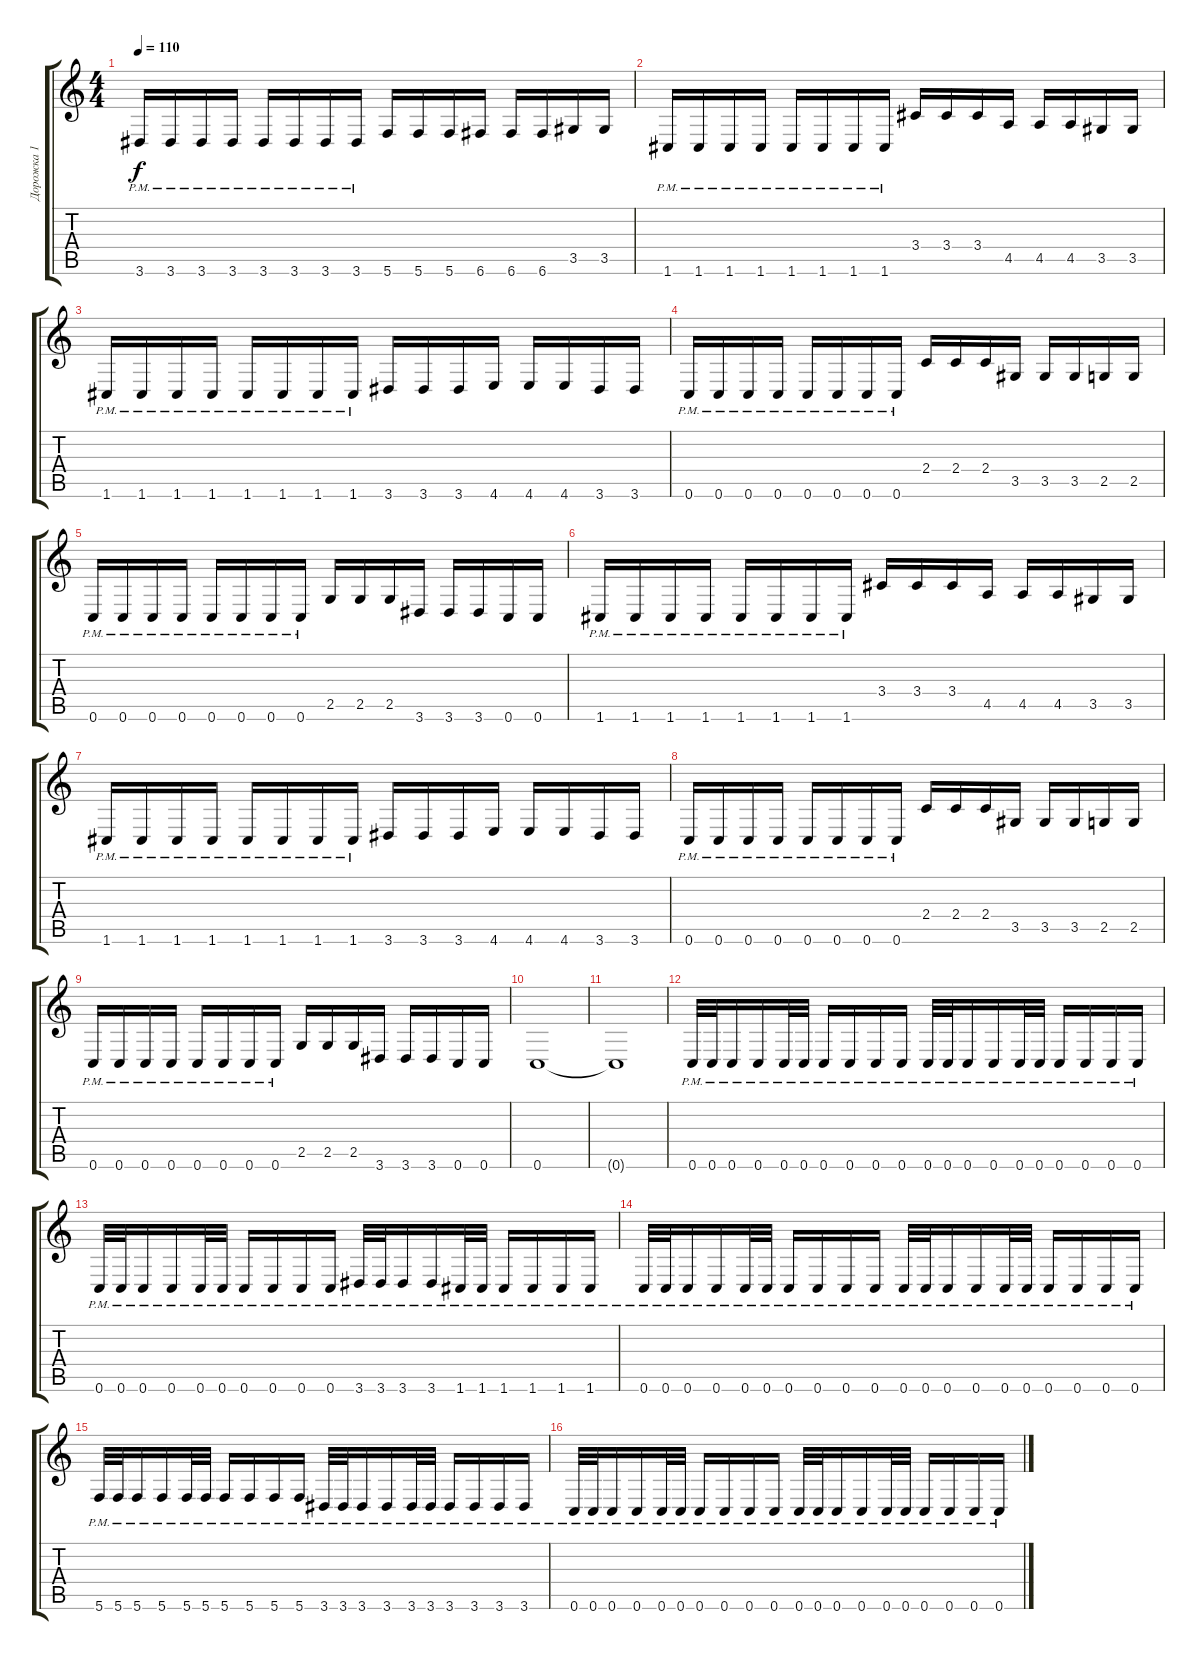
\track ("Дорожка 1" "Дорожка 1") {instrument distortionguitar}
\staff {score tabs}
\tuning (C4 G3 Eb3 Bb2 F2 C2) {hide}
\ts (4 4)
\tempo 110
\clef g2
\ks c
3.6{pm}.16{dy f} 3.6{pm}.16 3.6{pm}.16 3.6{pm}.16 3.6{pm}.16 3.6{pm}.16 3.6{pm}.16 3.6{pm}.16 5.6.16 5.6.16 5.6.16 6.6.16 6.6.16 6.6.16 3.5.16 3.5.16 |
1.6{pm}.16 1.6{pm}.16 1.6{pm}.16 1.6{pm}.16 1.6{pm}.16 1.6{pm}.16 1.6{pm}.16 1.6{pm}.16 3.4.16 3.4.16 3.4.16 4.5.16 4.5.16 4.5.16 3.5.16 3.5.16 |
1.6{pm}.16 1.6{pm}.16 1.6{pm}.16 1.6{pm}.16 1.6{pm}.16 1.6{pm}.16 1.6{pm}.16 1.6{pm}.16 3.6.16 3.6.16 3.6.16 4.6.16 4.6.16 4.6.16 3.6.16 3.6.16 |
0.6{pm}.16 0.6{pm}.16 0.6{pm}.16 0.6{pm}.16 0.6{pm}.16 0.6{pm}.16 0.6{pm}.16 0.6{pm}.16 2.4.16 2.4.16 2.4.16 3.5.16 3.5.16 3.5.16 2.5.16 2.5.16 |
0.6{pm}.16 0.6{pm}.16 0.6{pm}.16 0.6{pm}.16 0.6{pm}.16 0.6{pm}.16 0.6{pm}.16 0.6{pm}.16 2.5.16 2.5.16 2.5.16 3.6.16 3.6.16 3.6.16 0.6.16 0.6.16 |
1.6{pm}.16 1.6{pm}.16 1.6{pm}.16 1.6{pm}.16 1.6{pm}.16 1.6{pm}.16 1.6{pm}.16 1.6{pm}.16 3.4.16 3.4.16 3.4.16 4.5.16 4.5.16 4.5.16 3.5.16 3.5.16 |
1.6{pm}.16 1.6{pm}.16 1.6{pm}.16 1.6{pm}.16 1.6{pm}.16 1.6{pm}.16 1.6{pm}.16 1.6{pm}.16 3.6.16 3.6.16 3.6.16 4.6.16 4.6.16 4.6.16 3.6.16 3.6.16 |
0.6{pm}.16 0.6{pm}.16 0.6{pm}.16 0.6{pm}.16 0.6{pm}.16 0.6{pm}.16 0.6{pm}.16 0.6{pm}.16 2.4.16 2.4.16 2.4.16 3.5.16 3.5.16 3.5.16 2.5.16 2.5.16 |
0.6{pm}.16 0.6{pm}.16 0.6{pm}.16 0.6{pm}.16 0.6{pm}.16 0.6{pm}.16 0.6{pm}.16 0.6{pm}.16 2.5.16 2.5.16 2.5.16 3.6.16 3.6.16 3.6.16 0.6.16 0.6.16 |
0.6.1 |
0.6{t}.1 |
0.6{pm}.32 0.6{pm}.32 0.6{pm}.16 0.6{pm}.16 0.6{pm}.32 0.6{pm}.32 0.6{pm}.16 0.6{pm}.16 0.6{pm}.16 0.6{pm}.16 0.6{pm}.32 0.6{pm}.32 0.6{pm}.16 0.6{pm}.16 0.6{pm}.32 0.6{pm}.32 0.6{pm}.16 0.6{pm}.16 0.6{pm}.16 0.6{pm}.16 |
0.6{pm}.32 0.6{pm}.32 0.6{pm}.16 0.6{pm}.16 0.6{pm}.32 0.6{pm}.32 0.6{pm}.16 0.6{pm}.16 0.6{pm}.16 0.6{pm}.16 3.6{pm}.32 3.6{pm}.32 3.6{pm}.16 3.6{pm}.16 1.6{pm}.32 1.6{pm}.32 1.6{pm}.16 1.6{pm}.16 1.6{pm}.16 1.6{pm}.16 |
0.6{pm}.32 0.6{pm}.32 0.6{pm}.16 0.6{pm}.16 0.6{pm}.32 0.6{pm}.32 0.6{pm}.16 0.6{pm}.16 0.6{pm}.16 0.6{pm}.16 0.6{pm}.32 0.6{pm}.32 0.6{pm}.16 0.6{pm}.16 0.6{pm}.32 0.6{pm}.32 0.6{pm}.16 0.6{pm}.16 0.6{pm}.16 0.6{pm}.16 |
5.6{pm}.32 5.6{pm}.32 5.6{pm}.16 5.6{pm}.16 5.6{pm}.32 5.6{pm}.32 5.6{pm}.16 5.6{pm}.16 5.6{pm}.16 5.6{pm}.16 3.6{pm}.32 3.6{pm}.32 3.6{pm}.16 3.6{pm}.16 3.6{pm}.32 3.6{pm}.32 3.6{pm}.16 3.6{pm}.16 3.6{pm}.16 3.6{pm}.16 |
0.6{pm}.32 0.6{pm}.32 0.6{pm}.16 0.6{pm}.16 0.6{pm}.32 0.6{pm}.32 0.6{pm}.16 0.6{pm}.16 0.6{pm}.16 0.6{pm}.16 0.6{pm}.32 0.6{pm}.32 0.6{pm}.16 0.6{pm}.16 0.6{pm}.32 0.6{pm}.32 0.6{pm}.16 0.6{pm}.16 0.6{pm}.16 0.6{pm}.16
